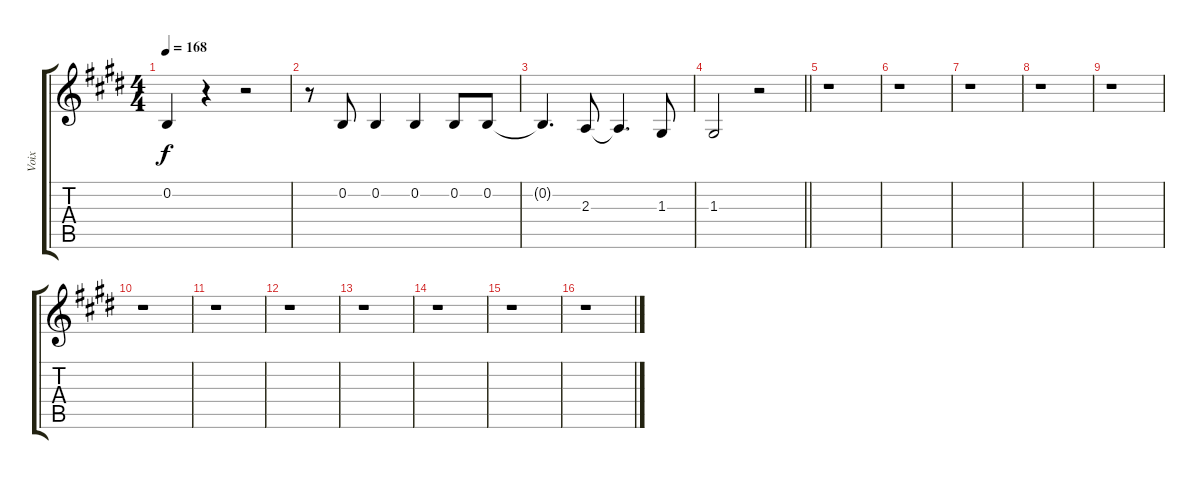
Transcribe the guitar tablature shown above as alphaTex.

\track ("Voix" "Voix") {instrument reedorgan}
\staff {score tabs}
\tuning (E4 B3 G3 D3 A2 E2) {hide}
\ts (4 4)
\tempo 168
\clef g2
\ks e
0.2{t}.4{dy f} r.4 r.2 |
r.8 0.2.8 0.2.4 0.2.4 0.2.8 0.2.8 |
0.2{t}.4{d} 2.3.8 2.3{t}.4{d} 1.3.8 |
\barLineRight lightlight
1.3.2 r.2 |
r.1 |
r.1 |
r.1 |
r.1 |
r.1 |
r.1 |
r.1 |
r.1 |
r.1 |
r.1 |
r.1 |
r.1
